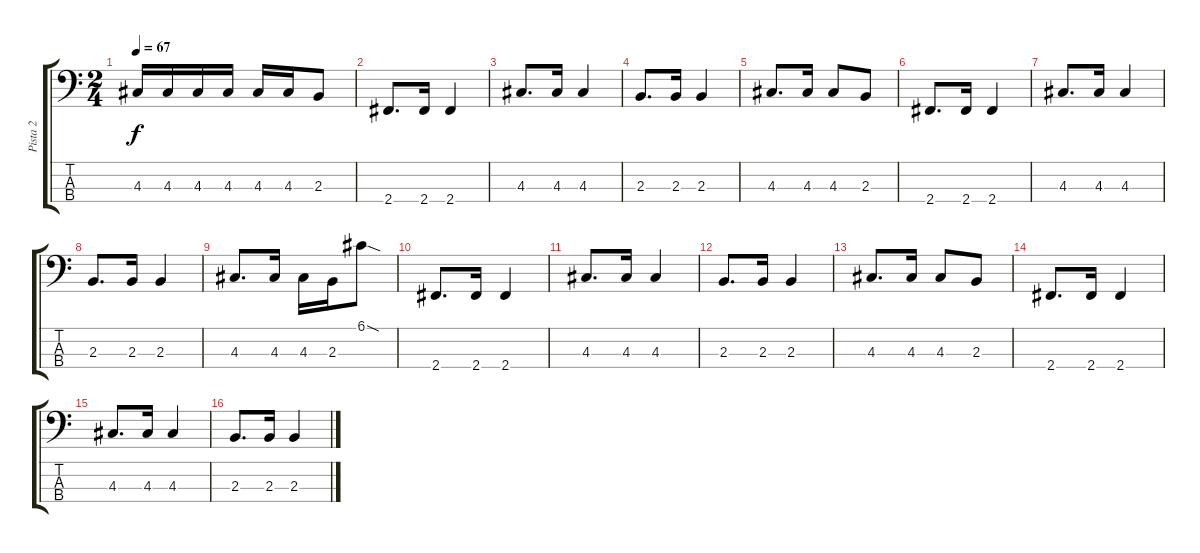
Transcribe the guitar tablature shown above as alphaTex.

\track ("Pista 2" "Pista 2") {instrument electricbassfinger}
\staff {score tabs}
\tuning (G2 D2 A1 E1) {hide}
\ts (2 4)
\tempo 67
\clef f4
\ks c
4.3.16{dy f} 4.3.16 4.3.16 4.3.16 4.3.16 4.3.16 2.3.8 |
2.4.8{d} 2.4.16 2.4.4 |
4.3.8{d} 4.3.16 4.3.4 |
2.3.8{d} 2.3.16 2.3.4 |
4.3.8{d} 4.3.16 4.3.8 2.3.8 |
2.4.8{d} 2.4.16 2.4.4 |
4.3.8{d} 4.3.16 4.3.4 |
2.3.8{d} 2.3.16 2.3.4 |
4.3.8{d} 4.3.16 4.3.16 2.3.16 6.1{sod}.8 |
2.4.8{d} 2.4.16 2.4.4 |
4.3.8{d} 4.3.16 4.3.4 |
2.3.8{d} 2.3.16 2.3.4 |
4.3.8{d} 4.3.16 4.3.8 2.3.8 |
2.4.8{d} 2.4.16 2.4.4 |
4.3.8{d} 4.3.16 4.3.4 |
2.3.8{d} 2.3.16 2.3.4
